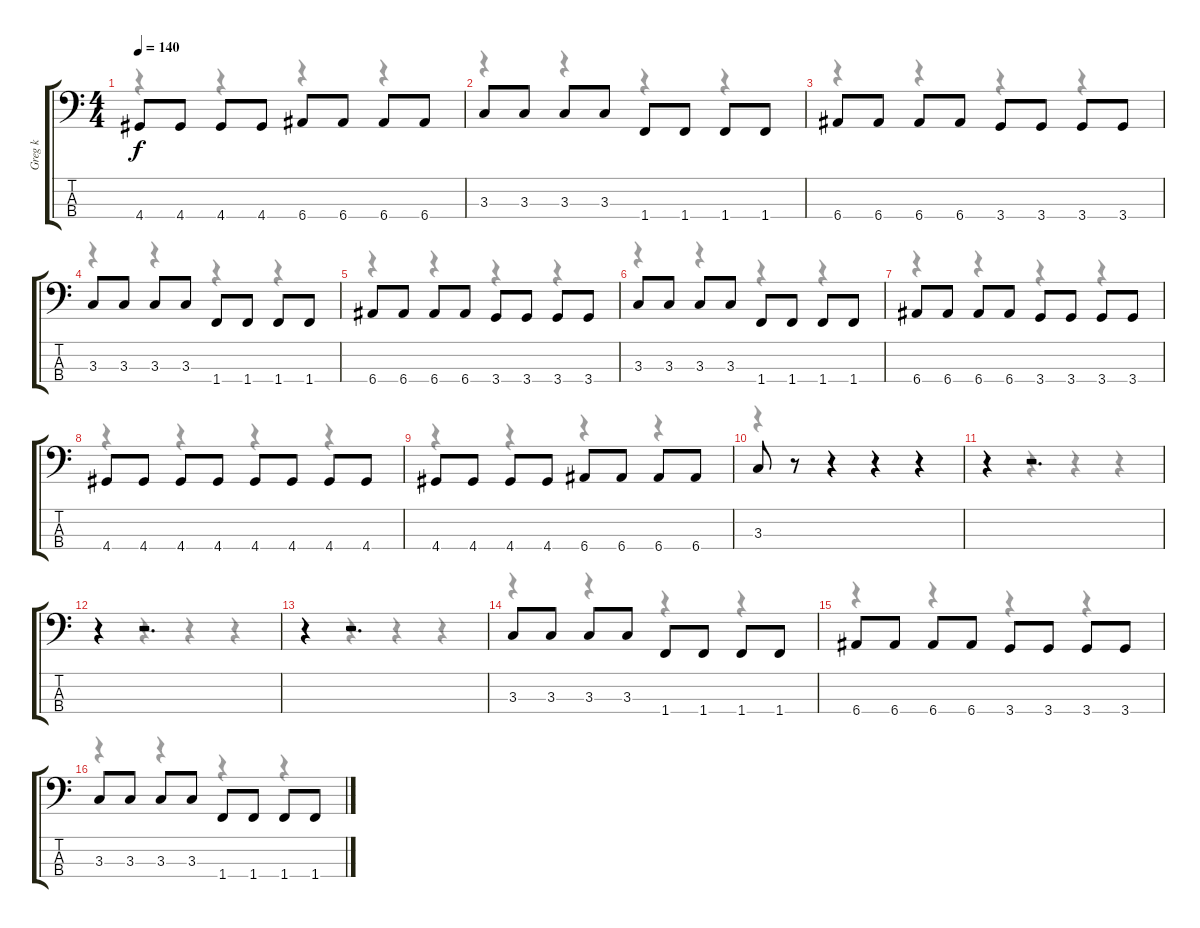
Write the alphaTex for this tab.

\track ("Greg k" "Greg k") {instrument electricbasspick}
\staff {score tabs}
\tuning (G2 D2 A1 E1) {hide}
\voice
\ts (4 4)
\tempo 140
\clef f4
\ks c
4.4.8{dy f} 4.4.8 4.4.8 4.4.8 6.4.8 6.4.8 6.4.8 6.4.8 |
3.3.8 3.3.8 3.3.8 3.3.8 1.4.8 1.4.8 1.4.8 1.4.8 |
6.4.8 6.4.8 6.4.8 6.4.8 3.4.8 3.4.8 3.4.8 3.4.8 |
3.3.8 3.3.8 3.3.8 3.3.8 1.4.8 1.4.8 1.4.8 1.4.8 |
6.4.8 6.4.8 6.4.8 6.4.8 3.4.8 3.4.8 3.4.8 3.4.8 |
3.3.8 3.3.8 3.3.8 3.3.8 1.4.8 1.4.8 1.4.8 1.4.8 |
6.4.8 6.4.8 6.4.8 6.4.8 3.4.8 3.4.8 3.4.8 3.4.8 |
4.4.8 4.4.8 4.4.8 4.4.8 4.4.8 4.4.8 4.4.8 4.4.8 |
4.4.8 4.4.8 4.4.8 4.4.8 6.4.8 6.4.8 6.4.8 6.4.8 |
3.3.8 r.8 r.4 r.4 r.4 |
r.4 r.2{d} |
r.4 r.2{d} |
r.4 r.2{d} |
3.3.8 3.3.8 3.3.8 3.3.8 1.4.8 1.4.8 1.4.8 1.4.8 |
6.4.8 6.4.8 6.4.8 6.4.8 3.4.8 3.4.8 3.4.8 3.4.8 |
3.3.8 3.3.8 3.3.8 3.3.8 1.4.8 1.4.8 1.4.8 1.4.8
\voice
\clef f4
\ottava regular
\simile none
\ks c
r.4{dy f} r.4 r.4 r.4 |
r.4 r.4 r.4 r.4 |
r.4 r.4 r.4 r.4 |
r.4 r.4 r.4 r.4 |
r.4 r.4 r.4 r.4 |
r.4 r.4 r.4 r.4 |
r.4 r.4 r.4 r.4 |
r.4 r.4 r.4 r.4 |
r.4 r.4 r.4 r.4 |
r.4 r.4 r.4 r.4 |
r.4 r.4 r.4 r.4 |
r.4 r.4 r.4 r.4 |
r.4 r.4 r.4 r.4 |
r.4 r.4 r.4 r.4 |
r.4 r.4 r.4 r.4 |
r.4 r.4 r.4 r.4
